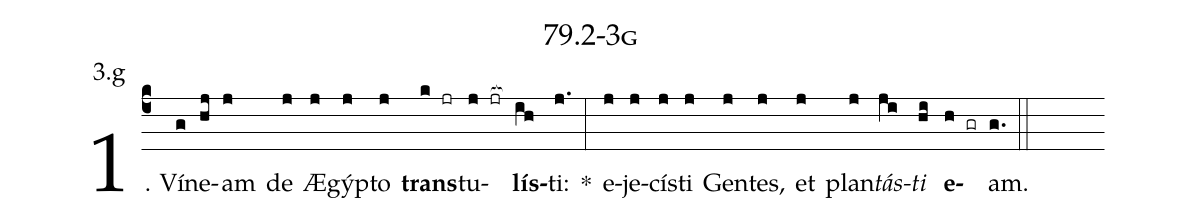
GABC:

name: 79.2-3g;
annotation: 3.g;
%%
(c4)1. Ví(g)ne(hj)am(j) de(j) Æ(j)gýp(j)to(j) <b>trans</b>(k jr)tu(j jr[ocb:1{])<b>lís</b>(ih[ocb:0}])ti:(j.) *(:) e(j)je(j)cís(j)ti(j) Gen(j)tes,(j) et(j) plan(j)<i>tás</i>(ji)<i>ti</i>(hi) <b>e</b>(h gr)am.(g.) (::)


%E(j) u(j) o(ji) u(hi) a(h) e.(g.) (::)
